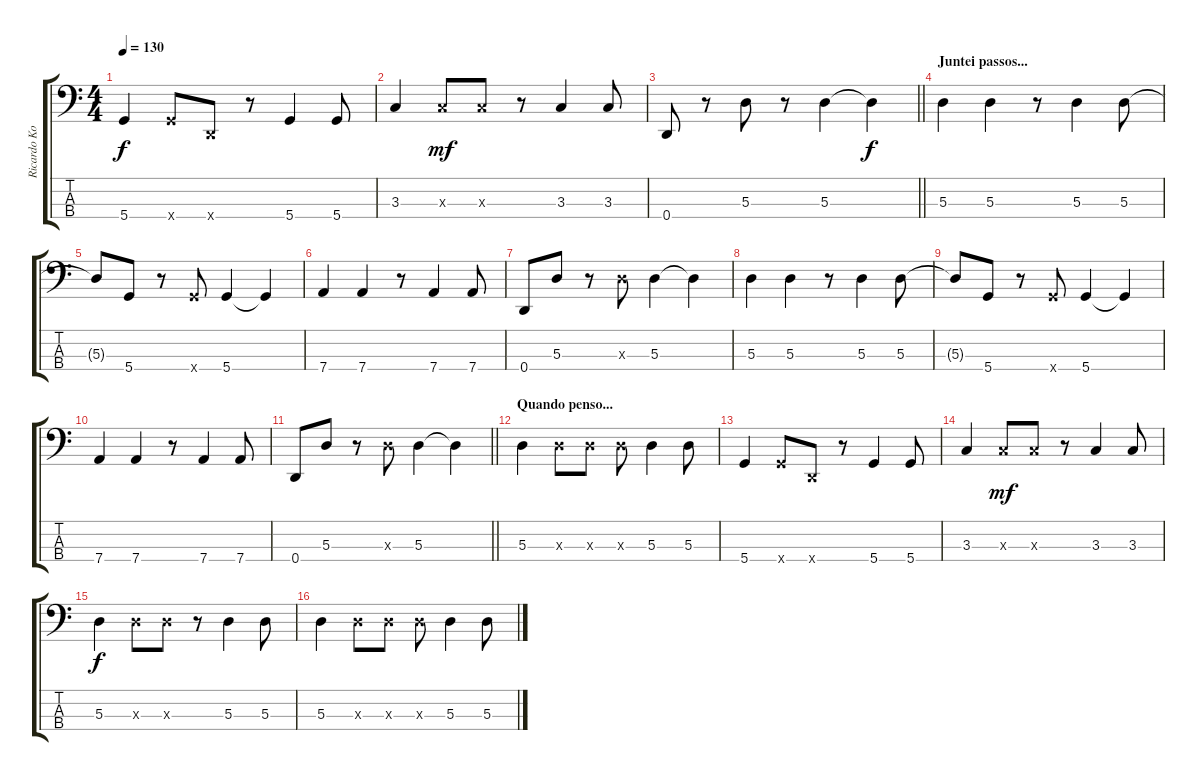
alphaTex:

\track ("Ricardo Koctus" "Ricardo Ko") {instrument electricbassfinger}
\staff {score tabs}
\tuning (G2 D2 A1 D1) {hide}
\ts (4 4)
\tempo 130
\clef f4
\ks c
5.4.4{dy f} 5.4{x}.8 0.4{x}.8 r.8 5.4.4 5.4.8 |
3.3.4 3.3{x}.8{dy mf} 3.3{x}.8 r.8 3.3.4 3.3.8 |
\barLineRight lightlight
0.4.8 r.8 5.3.8 r.8 5.3.4 5.3{t}.4{dy f} |
\section ("" "Juntei passos...")
5.3.4 5.3.4 r.8 5.3.4 5.3.8 |
5.3{t}.8 5.4.8 r.8 5.4{x}.8 5.4.4 5.4{t}.4 |
7.4.4 7.4.4 r.8 7.4.4 7.4.8 |
0.4.8 5.3.8 r.8 5.3{x}.8 5.3.4 5.3{t}.4 |
5.3.4 5.3.4 r.8 5.3.4 5.3.8 |
5.3{t}.8 5.4.8 r.8 5.4{x}.8 5.4.4 5.4{t}.4 |
7.4.4 7.4.4 r.8 7.4.4 7.4.8 |
\barLineRight lightlight
0.4.8 5.3.8 r.8 5.3{x}.8 5.3.4 5.3{t}.4 |
\section ("" "Quando penso...")
5.3.4 5.3{x}.8 5.3{x}.8 5.3{x}.8 5.3.4 5.3.8 |
5.4.4 5.4{x}.8 0.4{x}.8 r.8 5.4.4 5.4.8 |
3.3.4 3.3{x}.8{dy mf} 3.3{x}.8 r.8 3.3.4 3.3.8 |
5.3.4{dy f} 5.3{x}.8 5.3{x}.8 r.8 5.3.4 5.3.8 |
5.3.4 5.3{x}.8 5.3{x}.8 5.3{x}.8 5.3.4 5.3.8
